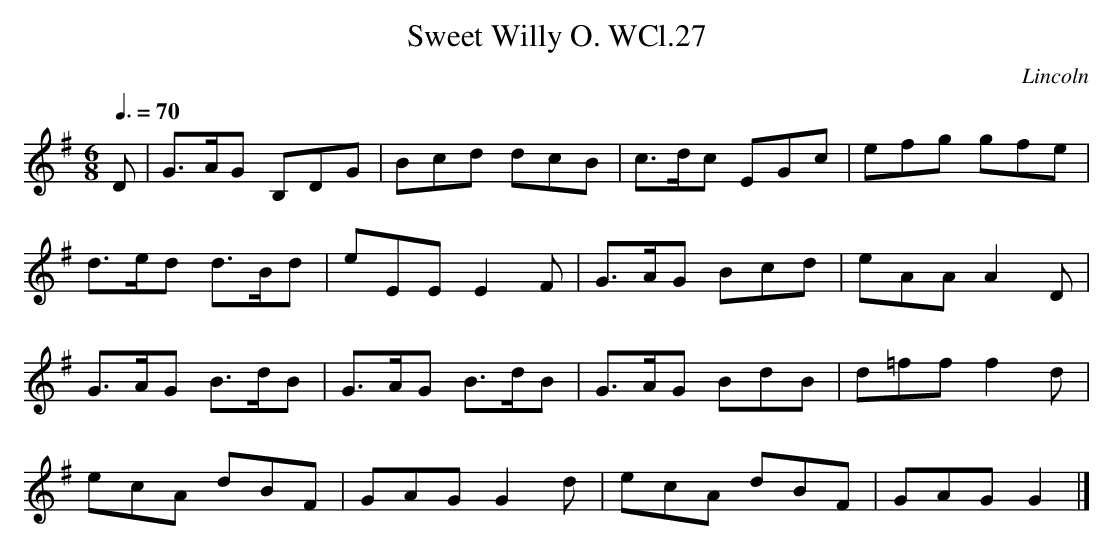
X:1
T:Sweet Willy O. WCl.27
L:1/8
M:6/8
O:Lincoln
Q:3/8=70
K:G
D|G>AG B,DG|Bcd dcB|c>dc EGc|efg gfe|!
d>ed d>Bd|eEE E2F|G>AG Bcd|eAA A2D|!
G>AG B>dB|G>AG B>dB|G>AG BdB|d=ff f2d|!
ecA dBF|GAG G2d|ecA dBF|GAG G2|]
